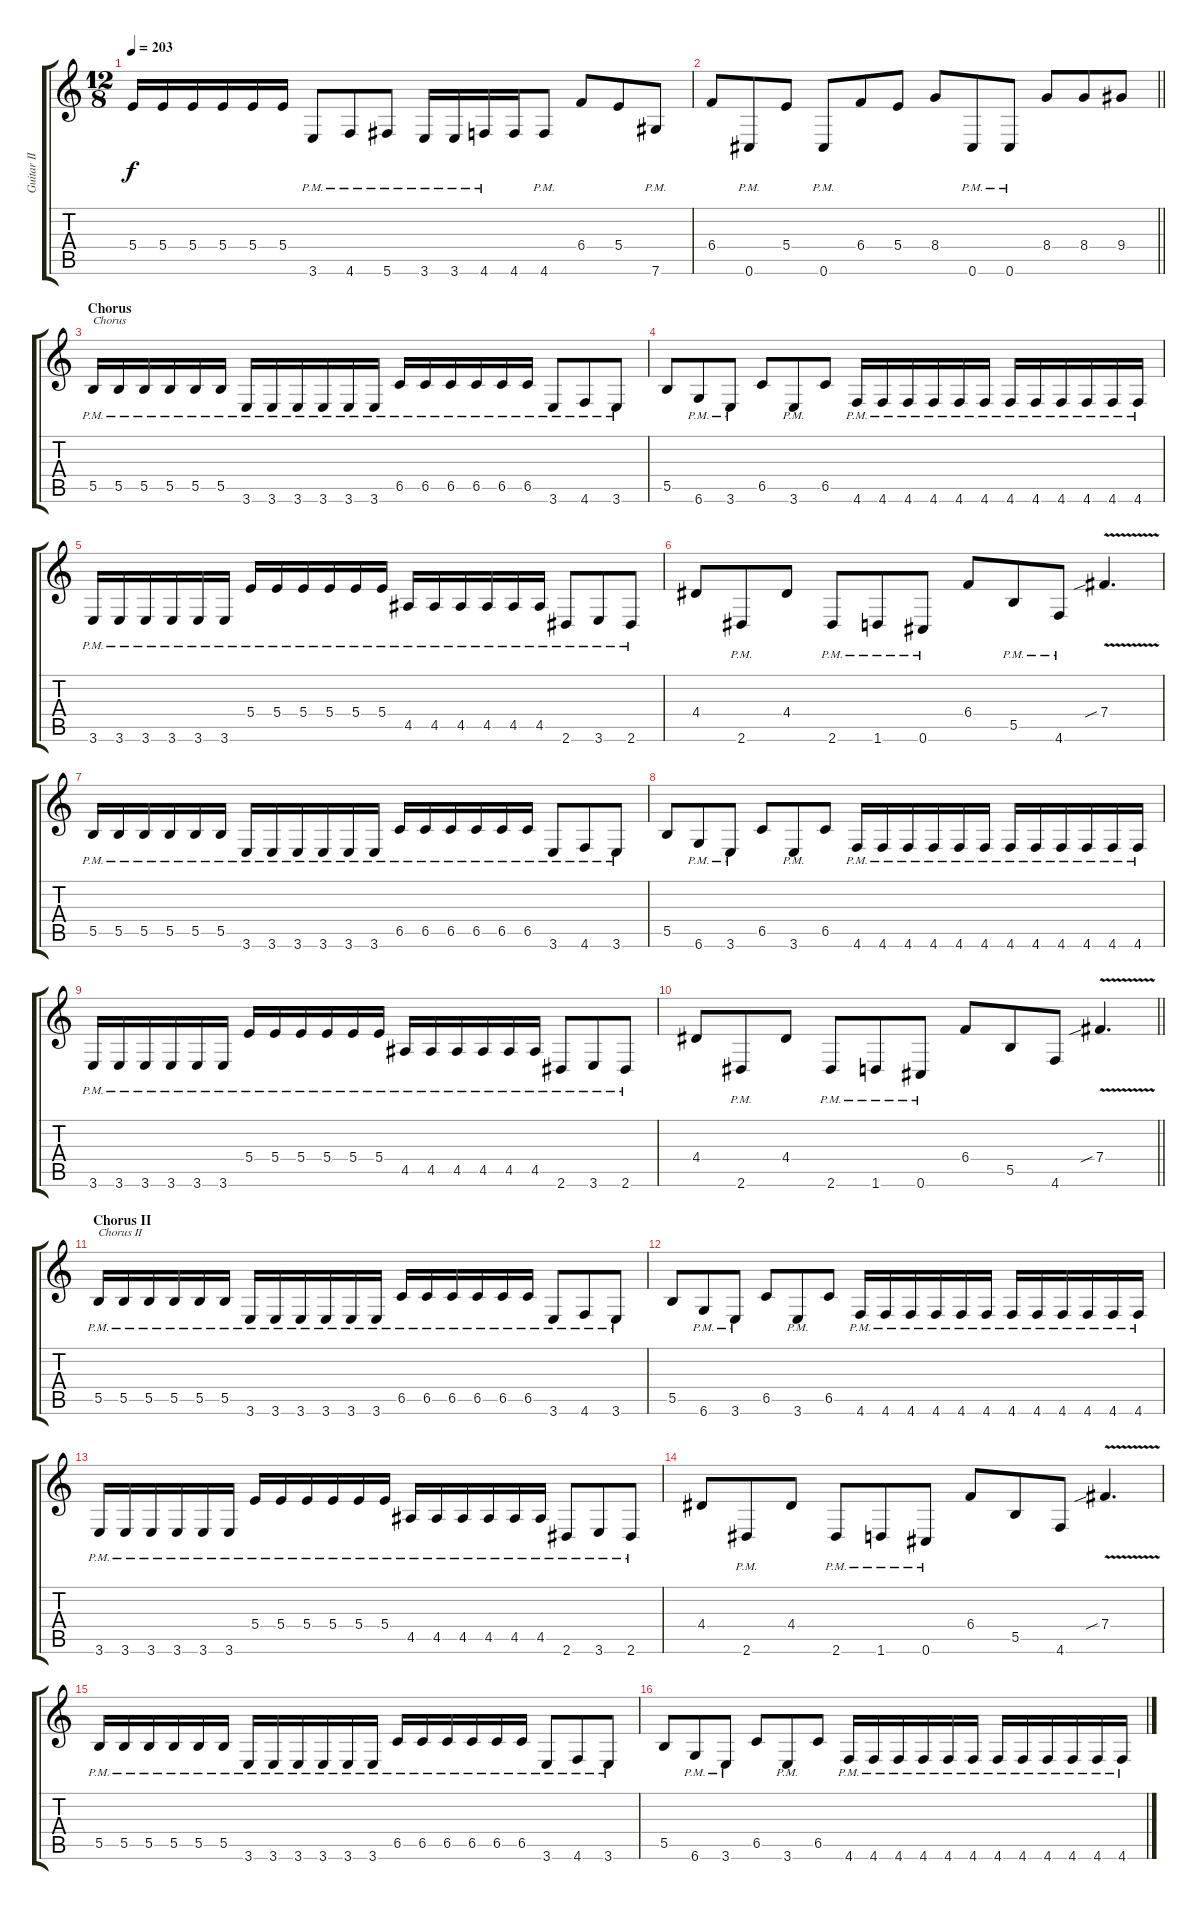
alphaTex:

\track ("Guitar II [Guy Marchais]" "Guitar II ") {instrument distortionguitar}
\staff {score tabs}
\tuning (Db4 Ab3 E3 B2 Gb2 Db2) {hide}
\ts (12 8)
\tempo 203
\clef g2
\ks c
5.4.16{dy f} 5.4.16 5.4.16 5.4.16 5.4.16 5.4.16 3.6{pm}.8 4.6{pm}.8 5.6{pm}.8 3.6{pm}.16 3.6{pm}.16 4.6{pm}.16 4.6.16 4.6{pm}.8 6.4.8 5.4.8 7.6{pm}.8 |
\barLineRight lightlight
6.4.8 0.6{pm}.8 5.4.8 0.6{pm}.8 6.4.8 5.4.8 8.4.8 0.6{pm}.8 0.6{pm}.8 8.4.8 8.4.8 9.4.8 |
\section ("" "Chorus")
5.5{pm}.16{txt "Chorus"} 5.5{pm}.16 5.5{pm}.16 5.5{pm}.16 5.5{pm}.16 5.5{pm}.16 3.6{pm}.16 3.6{pm}.16 3.6{pm}.16 3.6{pm}.16 3.6{pm}.16 3.6{pm}.16 6.5{pm}.16 6.5{pm}.16 6.5{pm}.16 6.5{pm}.16 6.5{pm}.16 6.5{pm}.16 3.6{pm}.8 4.6{pm}.8 3.6{pm}.8 |
5.5.8 6.6{pm}.8 3.6{pm}.8 6.5.8 3.6{pm}.8 6.5.8 4.6{pm}.16 4.6{pm}.16 4.6{pm}.16 4.6{pm}.16 4.6{pm}.16 4.6{pm}.16 4.6{pm}.16 4.6{pm}.16 4.6{pm}.16 4.6{pm}.16 4.6{pm}.16 4.6{pm}.16 |
3.6{pm}.16 3.6{pm}.16 3.6{pm}.16 3.6{pm}.16 3.6{pm}.16 3.6{pm}.16 5.4{pm}.16 5.4{pm}.16 5.4{pm}.16 5.4{pm}.16 5.4{pm}.16 5.4{pm}.16 4.5{pm}.16 4.5{pm}.16 4.5{pm}.16 4.5{pm}.16 4.5{pm}.16 4.5{pm}.16 2.6{pm}.8 3.6{pm}.8 2.6{pm}.8 |
4.4.8 2.6{pm}.8 4.4.8 2.6{pm}.8 1.6{pm}.8 0.6{pm}.8 6.4.8 5.5{pm}.8 4.6{pm}.8 7.4{v sib}.4{d} |
5.5{pm}.16 5.5{pm}.16 5.5{pm}.16 5.5{pm}.16 5.5{pm}.16 5.5{pm}.16 3.6{pm}.16 3.6{pm}.16 3.6{pm}.16 3.6{pm}.16 3.6{pm}.16 3.6{pm}.16 6.5{pm}.16 6.5{pm}.16 6.5{pm}.16 6.5{pm}.16 6.5{pm}.16 6.5{pm}.16 3.6{pm}.8 4.6{pm}.8 3.6{pm}.8 |
5.5.8 6.6{pm}.8 3.6{pm}.8 6.5.8 3.6{pm}.8 6.5.8 4.6{pm}.16 4.6{pm}.16 4.6{pm}.16 4.6{pm}.16 4.6{pm}.16 4.6{pm}.16 4.6{pm}.16 4.6{pm}.16 4.6{pm}.16 4.6{pm}.16 4.6{pm}.16 4.6{pm}.16 |
3.6{pm}.16 3.6{pm}.16 3.6{pm}.16 3.6{pm}.16 3.6{pm}.16 3.6{pm}.16 5.4{pm}.16 5.4{pm}.16 5.4{pm}.16 5.4{pm}.16 5.4{pm}.16 5.4{pm}.16 4.5{pm}.16 4.5{pm}.16 4.5{pm}.16 4.5{pm}.16 4.5{pm}.16 4.5{pm}.16 2.6{pm}.8 3.6{pm}.8 2.6{pm}.8 |
\barLineRight lightlight
4.4.8 2.6{pm}.8 4.4.8 2.6{pm}.8 1.6{pm}.8 0.6{pm}.8 6.4.8 5.5.8 4.6.8 7.4{v sib}.4{d} |
\section ("" "Chorus II")
5.5{pm}.16{txt "Chorus II"} 5.5{pm}.16 5.5{pm}.16 5.5{pm}.16 5.5{pm}.16 5.5{pm}.16 3.6{pm}.16 3.6{pm}.16 3.6{pm}.16 3.6{pm}.16 3.6{pm}.16 3.6{pm}.16 6.5{pm}.16 6.5{pm}.16 6.5{pm}.16 6.5{pm}.16 6.5{pm}.16 6.5{pm}.16 3.6{pm}.8 4.6{pm}.8 3.6{pm}.8 |
5.5.8 6.6{pm}.8 3.6{pm}.8 6.5.8 3.6{pm}.8 6.5.8 4.6{pm}.16 4.6{pm}.16 4.6{pm}.16 4.6{pm}.16 4.6{pm}.16 4.6{pm}.16 4.6{pm}.16 4.6{pm}.16 4.6{pm}.16 4.6{pm}.16 4.6{pm}.16 4.6{pm}.16 |
3.6{pm}.16 3.6{pm}.16 3.6{pm}.16 3.6{pm}.16 3.6{pm}.16 3.6{pm}.16 5.4{pm}.16 5.4{pm}.16 5.4{pm}.16 5.4{pm}.16 5.4{pm}.16 5.4{pm}.16 4.5{pm}.16 4.5{pm}.16 4.5{pm}.16 4.5{pm}.16 4.5{pm}.16 4.5{pm}.16 2.6{pm}.8 3.6{pm}.8 2.6{pm}.8 |
4.4.8 2.6{pm}.8 4.4.8 2.6{pm}.8 1.6{pm}.8 0.6{pm}.8 6.4.8 5.5.8 4.6.8 7.4{v sib}.4{d} |
5.5{pm}.16 5.5{pm}.16 5.5{pm}.16 5.5{pm}.16 5.5{pm}.16 5.5{pm}.16 3.6{pm}.16 3.6{pm}.16 3.6{pm}.16 3.6{pm}.16 3.6{pm}.16 3.6{pm}.16 6.5{pm}.16 6.5{pm}.16 6.5{pm}.16 6.5{pm}.16 6.5{pm}.16 6.5{pm}.16 3.6{pm}.8 4.6{pm}.8 3.6{pm}.8 |
5.5.8 6.6{pm}.8 3.6{pm}.8 6.5.8 3.6{pm}.8 6.5.8 4.6{pm}.16 4.6{pm}.16 4.6{pm}.16 4.6{pm}.16 4.6{pm}.16 4.6{pm}.16 4.6{pm}.16 4.6{pm}.16 4.6{pm}.16 4.6{pm}.16 4.6{pm}.16 4.6{pm}.16
